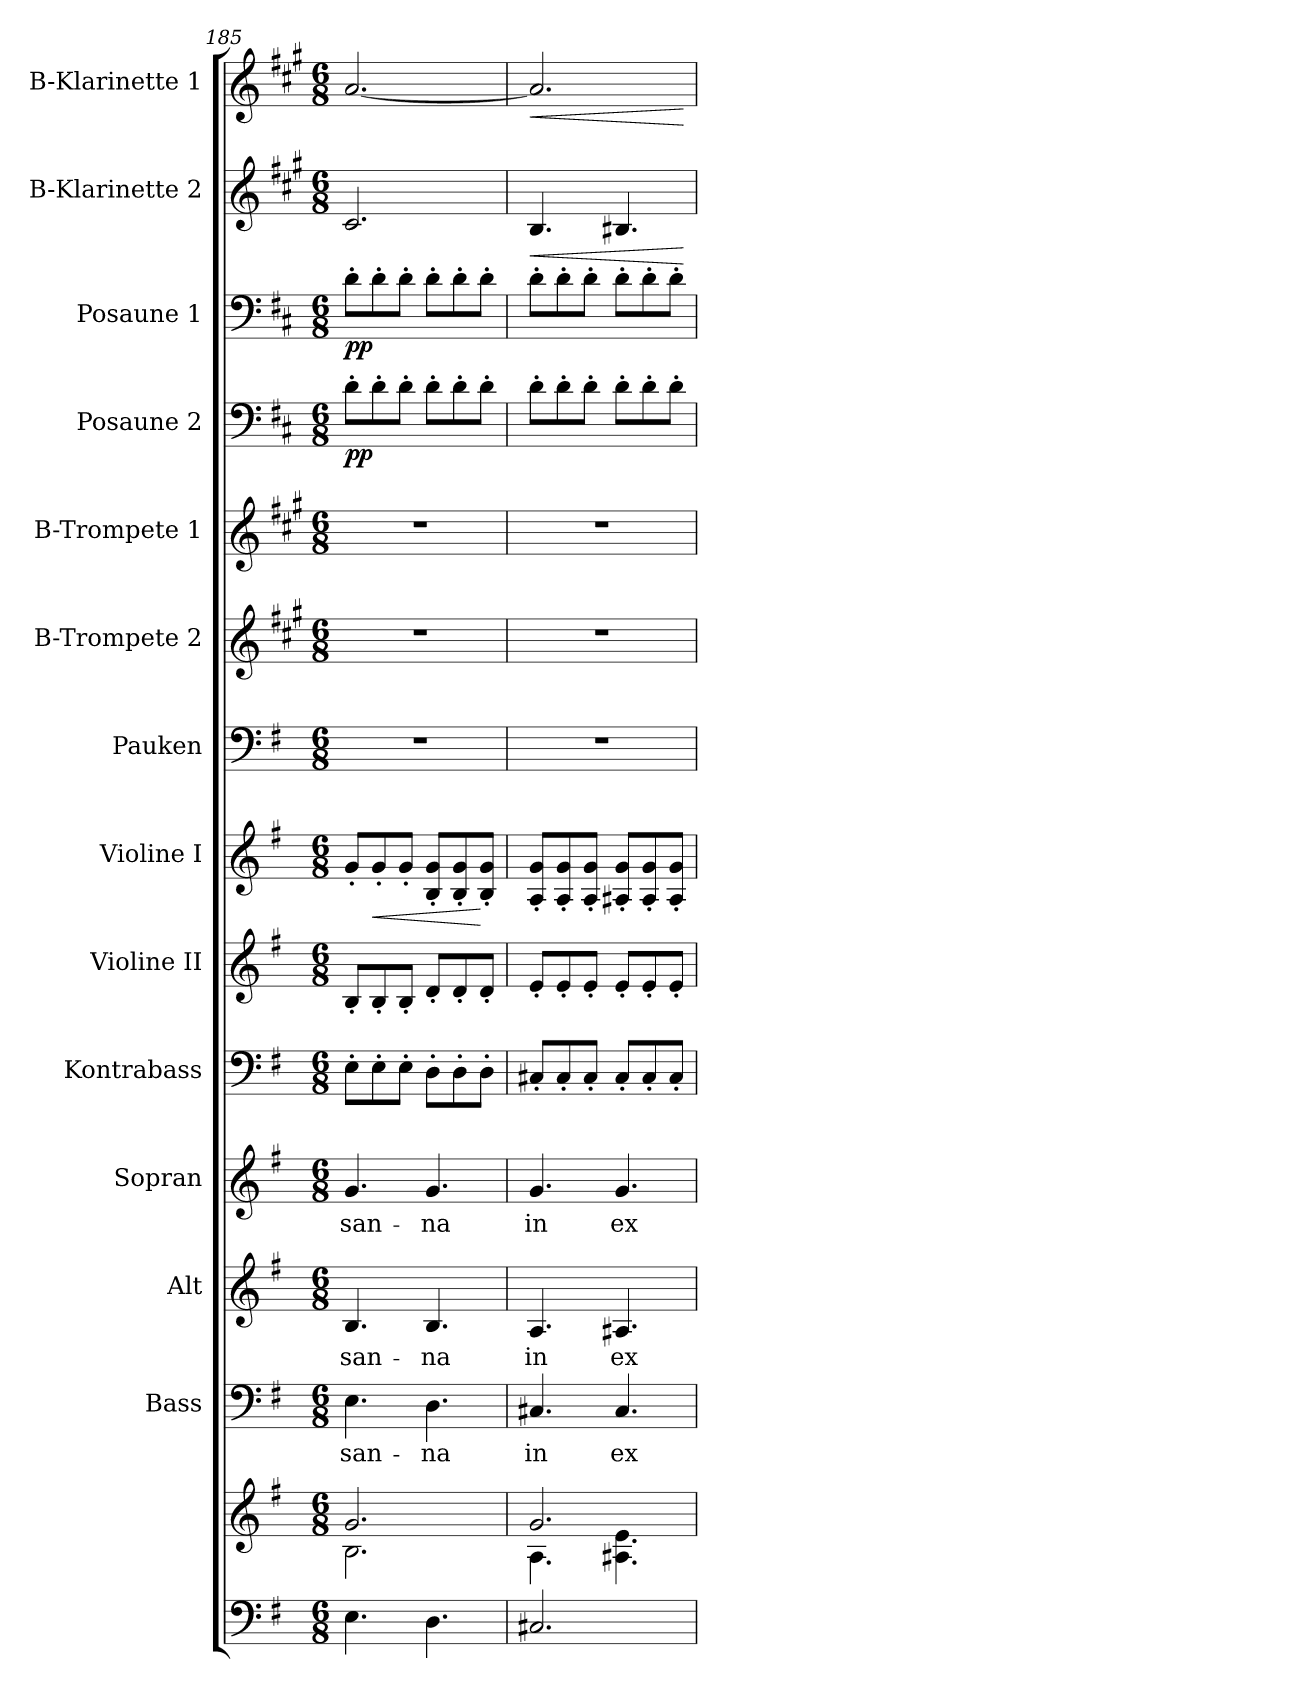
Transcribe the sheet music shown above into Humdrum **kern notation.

**kern	**kern	**kern	**text	**kern	**text	**kern	**text	**kern	**kern	**kern	**dynam	**kern	**kern	**kern	**kern	**dynam	**kern	**dynam	**kern	**dynam	**kern	**dynam
*part14	*part14	*part13	*part13	*part12	*part12	*part11	*part11	*part10	*part9	*part8	*part8	*part7	*part6	*part5	*part4	*part4	*part3	*part3	*part2	*part2	*part1	*part1
*staff15	*staff14	*staff13	*staff13	*staff12	*staff12	*staff11	*staff11	*staff10	*staff9	*staff8	*staff8	*staff7	*staff6	*staff5	*staff4	*staff4	*staff3	*staff3	*staff2	*staff2	*staff1	*staff1
*	*	*I"Bass	*	*I"Alt	*	*I"Sopran	*	*I"Kontrabass	*I"Violine II	*I"Violine I	*	*I"Pauken	*I"B-Trompete 2	*I"B-Trompete 1	*I"Posaune 2	*	*I"Posaune 1	*	*I"B-Klarinette 2	*	*I"B-Klarinette 1	*
*	*	*I'B.	*	*I'A.	*	*I'S.	*	*I'Kb.	*I'Vl. II	*I'Vl. I	*	*I'Pk.	*I'B Trp. 2	*I'B Trp. 1	*I'Pos. 2	*	*I'Pos. 1	*	*I'B Kl. 2	*	*I'B Kl. 1	*
*clefF4	*clefG2	*clefF4	*	*clefG2	*	*clefG2	*	*clefF4	*clefG2	*clefG2	*	*clefF4	*clefG2	*clefG2	*clefF4	*	*clefF4	*	*clefG2	*	*clefG2	*
*	*	*	*	*	*	*	*	*ITrd7c12	*	*	*	*	*ITrd1c2	*ITrd1c2	*ITrd4c7	*	*ITrd4c7	*	*ITrd1c2	*	*ITrd1c2	*
*k[f#]	*k[f#]	*k[f#]	*	*k[f#]	*	*k[f#]	*	*k[f#]	*k[f#]	*k[f#]	*	*k[f#]	*k[f#]	*k[f#]	*k[f#]	*	*k[f#]	*	*k[f#]	*	*k[f#]	*
*G:	*G:	*G:	*	*G:	*	*G:	*	*G:	*G:	*G:	*	*G:	*G:	*G:	*G:	*	*G:	*	*G:	*	*G:	*
*M6/8	*M6/8	*M6/8	*	*M6/8	*	*M6/8	*	*M6/8	*M6/8	*M6/8	*	*M6/8	*M6/8	*M6/8	*M6/8	*	*M6/8	*	*M6/8	*	*M6/8	*
=185	=185	=185	=185	=185	=185	=185	=185	=185	=185	=185	=185	=185	=185	=185	=185	=185	=185	=185	=185	=185	=185	=185
*	*^	*	*	*	*	*	*	*	*	*	*	*	*	*	*	*	*	*	*	*	*	*
!	!	!	!	!LO:LY:b	!	!LO:LY:b	!	!LO:LY:b	!	!	!	!	!	!	!	!	!LO:DY:b	!	!LO:DY:b	!	!	!	!
4.E\	2.g/	2.B\	4.E\	-san-	4.B/	-san-	4.g/	-san-	8EE'>\L	8B'</L	8g'</L	.	2.r	2.r	2.r	8G'>\L	pp	8G'>\L	pp	2.B/	.	[2.g/	.
!	!	!	!	!	!	!	!	!	!	!	!	!LO:HP:b	!	!	!	!	!	!	!	!	!	!	!
.	.	.	.	.	.	.	.	.	8EE'>\	8B'</	8g'</	<	.	.	.	8G'>\	.	8G'>\	.	.	.	.	.
.	.	.	.	.	.	.	.	.	8EE'>\J	8B'</J	8g'</J	.	.	.	.	8G'>\J	.	8G'>\J	.	.	.	.	.
!	!	!	!	!LO:LY:b	!	!LO:LY:b	!	!LO:LY:b	!	!	!	!	!	!	!	!	!	!	!	!	!	!	!
4.D\	.	.	4.D\	-na	4.B/	-na	4.g/	-na	8DD'>\L	8d'</L	8B/'< 8g/'<L	.	.	.	.	8G'>\L	.	8G'>\L	.	.	.	.	.
.	.	.	.	.	.	.	.	.	8DD'>\	8d'</	8B/'< 8g/'<	.	.	.	.	8G'>\	.	8G'>\	.	.	.	.	.
.	.	.	.	.	.	.	.	.	8DD'>\J	8d'</J	8B/'< 8g/'<J	[	.	.	.	8G'>\J	.	8G'>\J	.	.	.	.	.
=186	=186	=186	=186	=186	=186	=186	=186	=186	=186	=186	=186	=186	=186	=186	=186	=186	=186	=186	=186	=186	=186	=186	=186
!	!	!	!	!LO:LY:b	!	!LO:LY:b	!	!LO:LY:b	!	!	!	!	!	!	!	!	!	!	!	!	!LO:HP:b	!	!LO:HP:b
2.C#X/	2.g/	4.A\	4.C#X/	in	4.A/	in	4.g/	in	8CC#X'</L	8e'</L	8A/'< 8g/'<L	.	2.r	2.r	2.r	8G'>\L	.	8G'>\L	.	4.A/	<	2.g/]	<
.	.	.	.	.	.	.	.	.	8CC#'</	8e'</	8A/'< 8g/'<	.	.	.	.	8G'>\	.	8G'>\	.	.	.	.	.
.	.	.	.	.	.	.	.	.	8CC#'</J	8e'</J	8A/'< 8g/'<J	.	.	.	.	8G'>\J	.	8G'>\J	.	.	.	.	.
!	!	!	!	!LO:LY:b	!	!LO:LY:b	!	!LO:LY:b	!	!	!	!	!	!	!	!	!	!	!	!	!	!	!
.	.	4.A#X\ 4.e\	4.C#/	ex-	4.A#X/	ex-	4.g/	ex-	8CC#'</L	8e'</L	8A#X/'< 8g/'<L	.	.	.	.	8G'>\L	.	8G'>\L	.	4.A#X/	.	.	.
.	.	.	.	.	.	.	.	.	8CC#'</	8e'</	8A#/'< 8g/'<	.	.	.	.	8G'>\	.	8G'>\	.	.	.	.	.
.	.	.	.	.	.	.	.	.	8CC#'</J	8e'</J	8A#/'< 8g/'<J	.	.	.	.	8G'>\J	.	8G'>\J	.	.	.	.	.
*	*v	*v	*	*	*	*	*	*	*	*	*	*	*	*	*	*	*	*	*	*	*	*	*
.	.	.	.	.	.	.	.	.	.	.	.	.	.	.	.	.	.	.	.	[	.	[
=	=	=	=	=	=	=	=	=	=	=	=	=	=	=	=	=	=	=	=	=	=	=
*-	*-	*-	*-	*-	*-	*-	*-	*-	*-	*-	*-	*-	*-	*-	*-	*-	*-	*-	*-	*-	*-	*-
